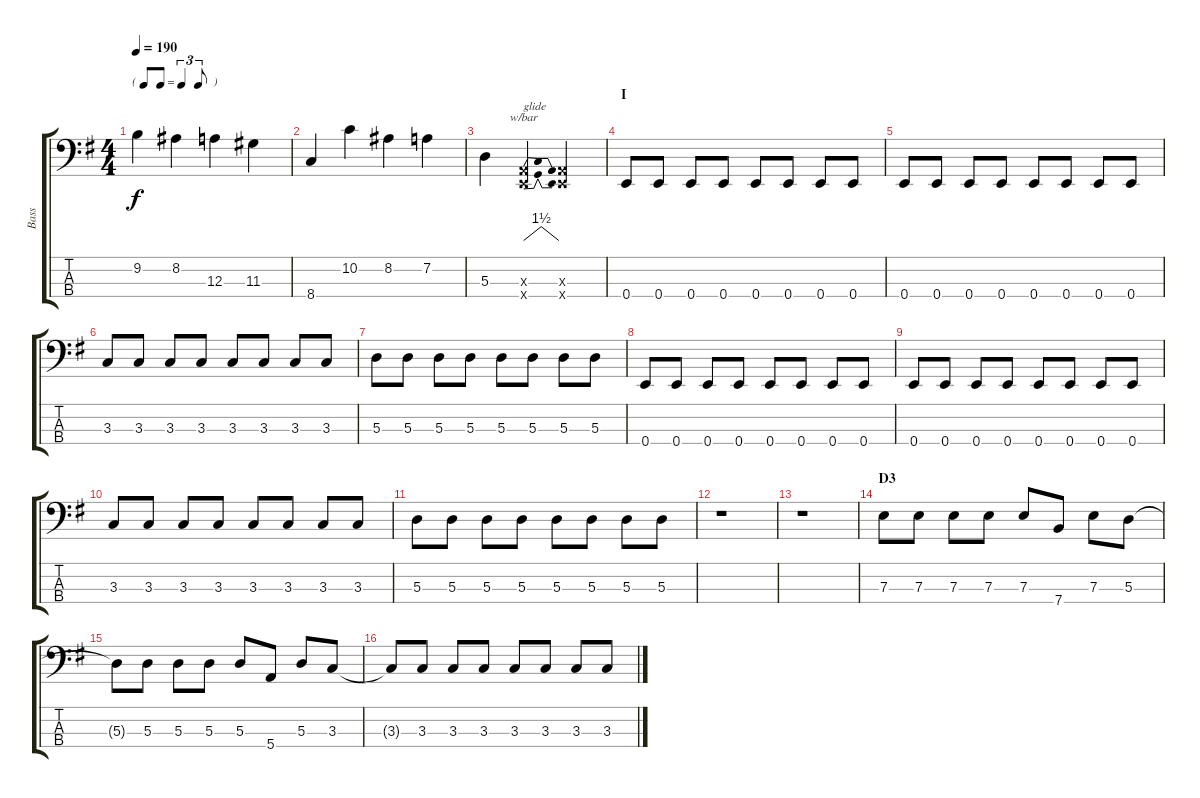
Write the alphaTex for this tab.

\track ("Bass" "Bass") {instrument electricbasspick}
\staff {score tabs}
\tuning (G2 D2 A1 E1) {hide}
\ts (4 4)
\tf triplet8th
\tempo 190
\clef f4
\ks g
9.2.4{dy f} 8.2.4 12.3.4 11.3.4 |
8.4.4 10.2.4 8.2.4 7.2.4 |
5.3.4 (0.3{x} 0.4{x}).4{tbe (dip default 0 0 30 6 60 0) txt "glide"} (0.3{x} 0.4{x}).2 |
\section ("" "I")
0.4.8 0.4.8 0.4.8 0.4.8 0.4.8 0.4.8 0.4.8 0.4.8 |
0.4.8 0.4.8 0.4.8 0.4.8 0.4.8 0.4.8 0.4.8 0.4.8 |
3.3.8 3.3.8 3.3.8 3.3.8 3.3.8 3.3.8 3.3.8 3.3.8 |
5.3.8 5.3.8 5.3.8 5.3.8 5.3.8 5.3.8 5.3.8 5.3.8 |
0.4.8 0.4.8 0.4.8 0.4.8 0.4.8 0.4.8 0.4.8 0.4.8 |
0.4.8 0.4.8 0.4.8 0.4.8 0.4.8 0.4.8 0.4.8 0.4.8 |
3.3.8 3.3.8 3.3.8 3.3.8 3.3.8 3.3.8 3.3.8 3.3.8 |
5.3.8 5.3.8 5.3.8 5.3.8 5.3.8 5.3.8 5.3.8 5.3.8 |
r.1 |
r.1 |
\section ("" "D3")
7.3.8 7.3.8 7.3.8 7.3.8 7.3.8 7.4.8 7.3.8 5.3.8 |
5.3{t}.8 5.3.8 5.3.8 5.3.8 5.3.8 5.4.8 5.3.8 3.3.8 |
3.3{t}.8 3.3.8 3.3.8 3.3.8 3.3.8 3.3.8 3.3.8 3.3.8
